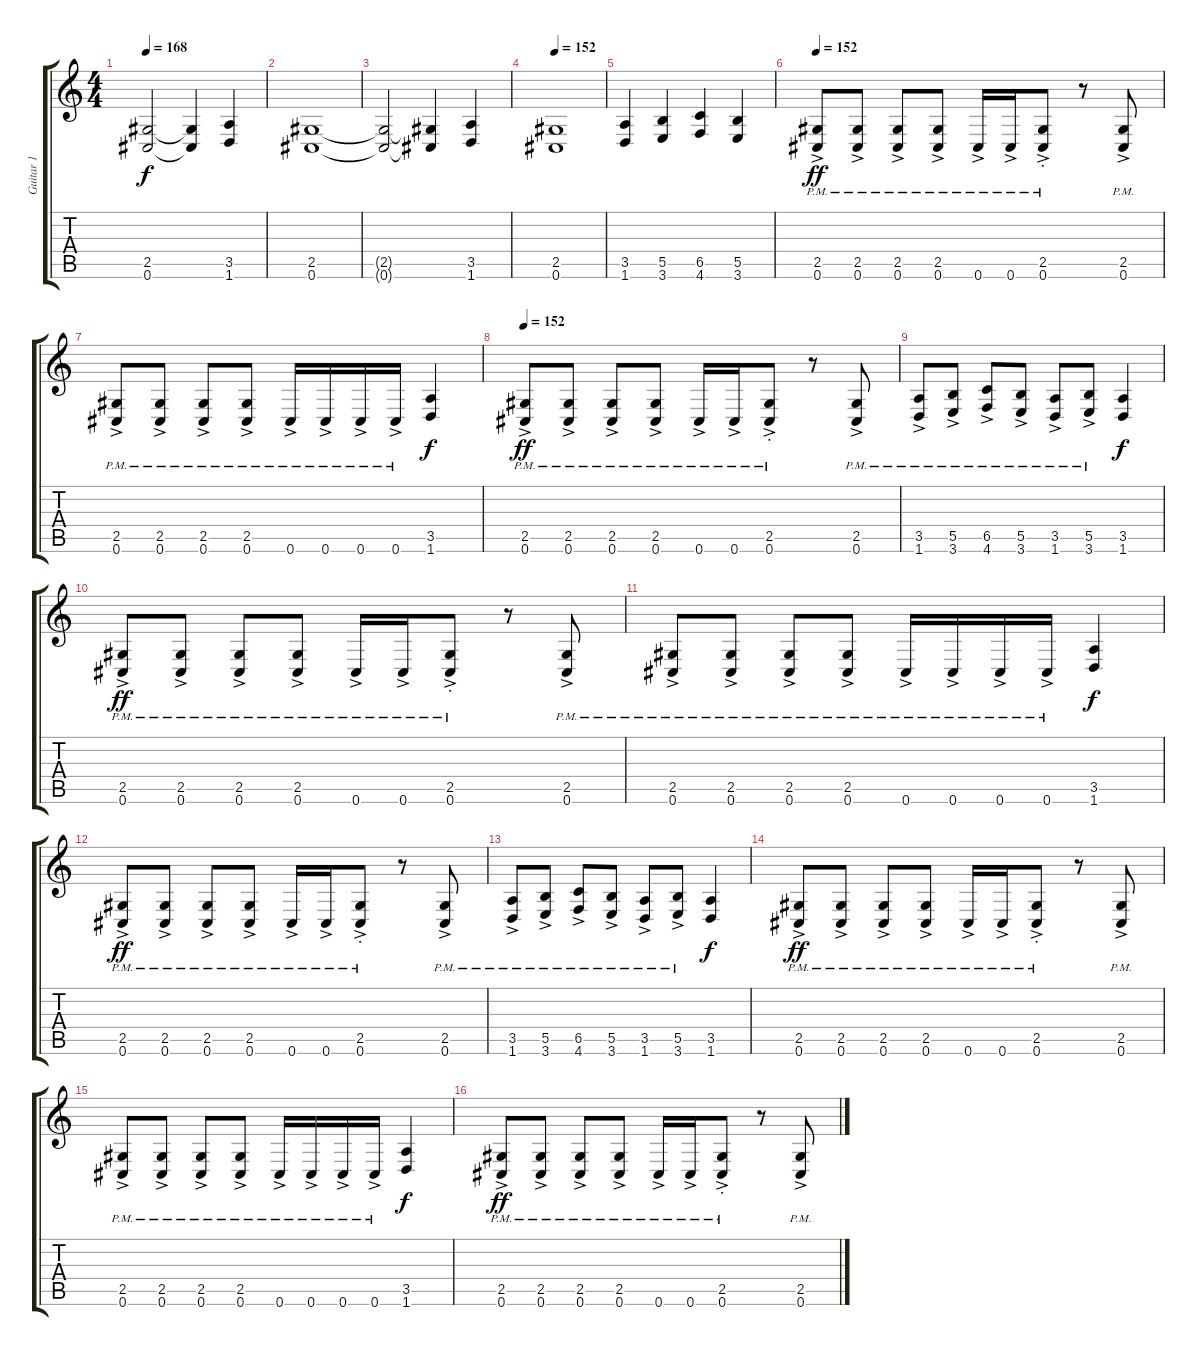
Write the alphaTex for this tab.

\track ("Guitar 1" "Guitar 1") {instrument distortionguitar}
\staff {score tabs}
\tuning (Db4 Ab3 E3 B2 Gb2 Db2) {hide}
\ts (4 4)
\tempo 168
\clef g2
\ks c
(2.5{t} 0.6{t}).2{dy f} (2.5{t} 0.6{t}).4 (3.5 1.6).4 |
(2.5 0.6).1 |
(2.5{t} 0.6{t}).2 (2.5{t} 0.6{t}).4 (3.5 1.6).4 |
\tempo 152
(2.5 0.6).1 |
(3.5 1.6).4 (5.5 3.6).4 (6.5 4.6).4 (5.5 3.6).4 |
\tempo 152
(2.5{ac pm} 0.6{ac pm}).8{dy ff} (2.5{ac pm} 0.6{ac pm}).8 (2.5{ac pm} 0.6{ac pm}).8 (2.5{ac pm} 0.6{ac pm}).8 0.6{ac pm}.16 0.6{ac pm}.16 (2.5{ac pm} 0.6{ac pm st}).8 r.8 (2.5{ac pm} 0.6{ac pm}).8 |
(2.5{ac pm} 0.6{ac pm}).8 (2.5{ac pm} 0.6{ac pm}).8 (2.5{ac pm} 0.6{ac pm}).8 (2.5{ac pm} 0.6{ac pm}).8 0.6{ac pm}.16 0.6{ac pm}.16 0.6{ac pm}.16 0.6{ac pm}.16 (3.5 1.6).4{dy f} |
\tempo 152
(2.5{ac pm} 0.6{ac pm}).8{dy ff} (2.5{ac pm} 0.6{ac pm}).8 (2.5{ac pm} 0.6{ac pm}).8 (2.5{ac pm} 0.6{ac pm}).8 0.6{ac pm}.16 0.6{ac pm}.16 (2.5{ac pm} 0.6{ac pm st}).8 r.8 (2.5{ac pm} 0.6{ac pm}).8 |
(3.5{ac pm} 1.6{ac pm}).8 (5.5{ac pm} 3.6{ac pm}).8 (6.5{ac pm} 4.6{ac pm}).8 (5.5{ac pm} 3.6{ac pm}).8 (3.5{ac pm} 1.6{ac pm}).8 (5.5{ac pm} 3.6{ac pm}).8 (3.5 1.6).4{dy f} |
(2.5{ac pm} 0.6{ac pm}).8{dy ff} (2.5{ac pm} 0.6{ac pm}).8 (2.5{ac pm} 0.6{ac pm}).8 (2.5{ac pm} 0.6{ac pm}).8 0.6{ac pm}.16 0.6{ac pm}.16 (2.5{ac pm} 0.6{ac pm st}).8 r.8 (2.5{ac pm} 0.6{ac pm}).8 |
(2.5{ac pm} 0.6{ac pm}).8 (2.5{ac pm} 0.6{ac pm}).8 (2.5{ac pm} 0.6{ac pm}).8 (2.5{ac pm} 0.6{ac pm}).8 0.6{ac pm}.16 0.6{ac pm}.16 0.6{ac pm}.16 0.6{ac pm}.16 (3.5 1.6).4{dy f} |
(2.5{ac pm} 0.6{ac pm}).8{dy ff} (2.5{ac pm} 0.6{ac pm}).8 (2.5{ac pm} 0.6{ac pm}).8 (2.5{ac pm} 0.6{ac pm}).8 0.6{ac pm}.16 0.6{ac pm}.16 (2.5{ac pm} 0.6{ac pm st}).8 r.8 (2.5{ac pm} 0.6{ac pm}).8 |
(3.5{ac pm} 1.6{ac pm}).8 (5.5{ac pm} 3.6{ac pm}).8 (6.5{ac pm} 4.6{ac pm}).8 (5.5{ac pm} 3.6{ac pm}).8 (3.5{ac pm} 1.6{ac pm}).8 (5.5{ac pm} 3.6{ac pm}).8 (3.5 1.6).4{dy f} |
(2.5{ac pm} 0.6{ac pm}).8{dy ff} (2.5{ac pm} 0.6{ac pm}).8 (2.5{ac pm} 0.6{ac pm}).8 (2.5{ac pm} 0.6{ac pm}).8 0.6{ac pm}.16 0.6{ac pm}.16 (2.5{ac pm} 0.6{ac pm st}).8 r.8 (2.5{ac pm} 0.6{ac pm}).8 |
(2.5{ac pm} 0.6{ac pm}).8 (2.5{ac pm} 0.6{ac pm}).8 (2.5{ac pm} 0.6{ac pm}).8 (2.5{ac pm} 0.6{ac pm}).8 0.6{ac pm}.16 0.6{ac pm}.16 0.6{ac pm}.16 0.6{ac pm}.16 (3.5 1.6).4{dy f} |
(2.5{ac pm} 0.6{ac pm}).8{dy ff} (2.5{ac pm} 0.6{ac pm}).8 (2.5{ac pm} 0.6{ac pm}).8 (2.5{ac pm} 0.6{ac pm}).8 0.6{ac pm}.16 0.6{ac pm}.16 (2.5{ac pm} 0.6{ac pm st}).8 r.8 (2.5{ac pm} 0.6{ac pm}).8
